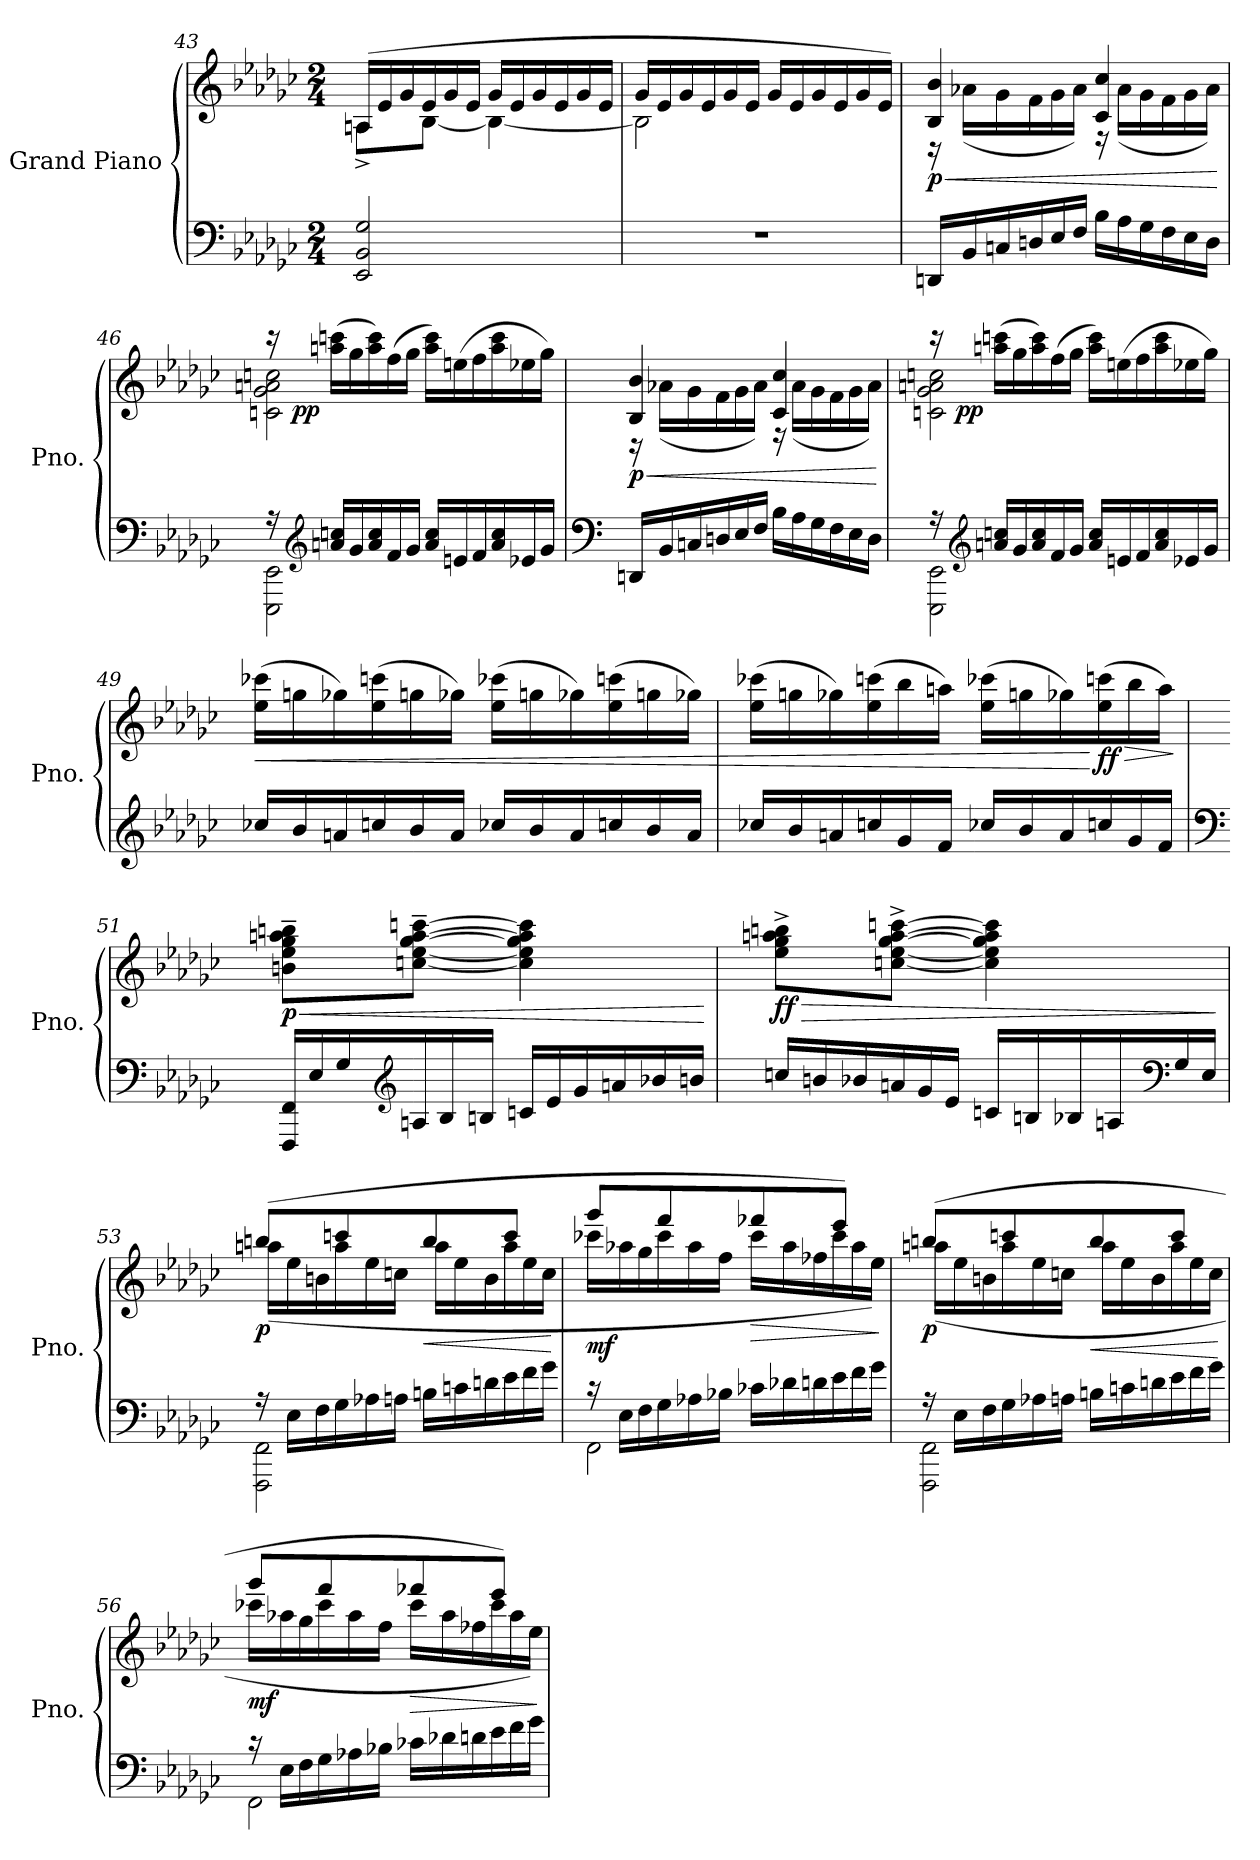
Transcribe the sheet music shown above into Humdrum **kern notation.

**kern	**kern	**dynam
*part1	*part1	*part1
*staff2	*staff1	*staff1/2
*I"Grand Piano	*	*
*I'Pno.	*	*
*clefF4	*clefG2	*
*k[b-e-a-d-g-c-]	*k[b-e-a-d-g-c-]	*
*M2/4	*M2/4	*
*	*Xtuplet	*
=43	=43	=43
*	*^	*
2EE-/ 2BB-/ 2G-/	(>24An/LL	8A^\L	.
.	24e-/	.	.
.	24g-/	.	.
.	24e-/	[8B-\J	.
.	24g-/	.	.
.	24e-/JJ	.	.
.	24g-/LL	4B-\_	.
.	24e-/	.	.
.	24g-/	.	.
.	24e-/	.	.
.	24g-/	.	.
.	24e-/JJ	.	.
=44	=44	=44	=44
2r	24g-/LL	2B-\]	.
.	24e-/	.	.
.	24g-/	.	.
.	24e-/	.	.
.	24g-/	.	.
.	24e-/JJ	.	.
.	24g-/LL	.	.
.	24e-/	.	.
.	24g-/	.	.
.	24e-/	.	.
.	24g-/	.	.
.	24e-/JJ)	.	.
!!LO:LB:g=z	!!
=45	=45	=45	=45
*Xtuplet	*	*	*
!	!	!	!LO:HP:b
!	!	!	!LO:DY:n=1:b
24DDn/LL	4B-/ 4b-/	24r	< p
24BB-/	.	(>24a-X\LL	.
24Cn/	.	24g-\	.
24Dn/	.	24f\	.
24E-/	.	24g-\	.
24F/JJ	.	24a-\JJ)	.
24B-\LL	4c-/ 4cc-/	24r	.
24A-\	.	(>24a-\LL	.
24G-\	.	24g-\	.
24F\	.	24f\	.
24E-\	.	24g-\	.
24D\JJ	.	24a-\JJ)	.
*	*v	*v	*
.	.	[
=46	=46	=46
*^	*^	*
!	!	!	!	!LO:DY:b
24r	2EEE-\ 2EE-\	24r	2cn\ 2g-\ 2an\ 2ccn\	other-dynamics
*clefG2	*	*	*	*
!	!	!	!	!LO:DY:b
24an/ 24ccn/LL	.	(>24aan\ 24cccn\LL	.	pp
24g-/	.	24gg-\	.	.
24a/ 24cc/	.	24aa\ 24ccc\)	.	.
24f/	.	(>24ff\	.	.
24g-/JJ	.	24gg-\JJ	.	.
24a/ 24cc/LL	.	24aa\ 24ccc\LL)	.	.
24en/	.	(>24een\	.	.
24f/	.	24ff\	.	.
24a/ 24cc/	.	24aa\ 24ccc\	.	.
24e-X/	.	24ee-X\	.	.
24g-/JJ	.	24gg-\JJ)	.	.
*v	*v	*	*	*
=47	=47	=47	=47
*clefF4	*	*	*
!	!	!	!LO:HP:b
!	!	!	!LO:DY:n=1:b
24DDn/LL	4B-/ 4b-/	24r	< p
24BB-/	.	(>24a-X\LL	.
24Cn/	.	24g-\	.
24Dn/	.	24f\	.
24E-/	.	24g-\	.
24F/JJ	.	24a-\JJ)	.
24B-\LL	4c-/ 4cc-/	24r	.
24A-\	.	(>24a-\LL	.
24G-\	.	24g-\	.
24F\	.	24f\	.
24E-\	.	24g-\	.
24D\JJ	.	24a-\JJ)	.
*	*v	*v	*
.	.	[
!!LO:LB:g=z
=48	=48	=48
*^	*^	*
!	!	!	!	!LO:DY:b
24r	2EEE-\ 2EE-\	24r	2cn\ 2g-\ 2an\ 2ccn\	other-dynamics
*clefG2	*	*	*	*
!	!	!	!	!LO:DY:b
24an/ 24ccn/LL	.	(>24aan\ 24cccn\LL	.	pp
24g-/	.	24gg-\	.	.
24a/ 24cc/	.	24aa\ 24ccc\)	.	.
24f/	.	(>24ff\	.	.
24g-/JJ	.	24gg-\JJ	.	.
24a/ 24cc/LL	.	24aa\ 24ccc\LL)	.	.
24en/	.	(>24een\	.	.
24f/	.	24ff\	.	.
24a/ 24cc/	.	24aa\ 24ccc\	.	.
24e-X/	.	24ee-X\	.	.
24g-/JJ	.	24gg-\JJ)	.	.
*v	*v	*	*	*
*	*v	*v	*
=49	=49	=49
!	!	!LO:HP:b
24cc-X/LL	(>24ee-\ 24ccc-X\LL	<
24b-/	24ggn\	.
24an/	24gg-X\)	.
24ccn/	(>24ee-\ 24cccn\	.
24b-/	24ggn\	.
24a/JJ	24gg-X\JJ)	.
24cc-X/LL	(>24ee-\ 24ccc-X\LL	.
24b-/	24ggn\	.
24a/	24gg-X\)	.
24ccn/	(>24ee-\ 24cccn\	.
24b-/	24ggn\	.
24a/JJ	24gg-X\JJ)	.
=50	=50	=50
24cc-X/LL	(>24ee-\ 24ccc-X\LL	.
24b-/	24ggn\	.
24an/	24gg-X\)	.
24ccn/	(>24ee-\ 24cccn\	.
24g-/	24bb-\	.
24f/JJ	24aan\JJ)	.
24cc-X/LL	(>24ee-\ 24ccc-X\LL	.
24b-/	24ggn\	.
24a/	24gg-X\)	.
!	!	!LO:HP:n=1:b
!	!	!LO:DY:n=1:b
24ccn/	(>24ee-\ 24cccn\	[ > ff
24g-/	24bb-\	.
24f/JJ	24aa\JJ)	.
.	.	]
!!LO:LB:g=z
=51	=51	=51
*clefF4	*	*
!	!	!LO:HP:b
!	!	!LO:DY:n=1:b
24FFF/ 24FF/LL	8bn\~ 8ee-\~ 8gg-\~ 8aan\~ 8bbn\~L	< p
24E-/	.	.
24G-/	.	.
*clefG2	*	*
24An/	[8ccn\~ [8ee-\~ [8gg-\~ [8aa\~ [8cccn\~J	.
24B-/	.	.
24Bn/JJ	.	.
24cn/LL	4cc\] 4ee-\] 4gg-\] 4aa\] 4ccc\]	.
24e-/	.	.
24g-/	.	.
24an/	.	.
24b-X/	.	.
24bn/JJ	.	.
.	.	[
=52	=52	=52
!	!	!LO:HP:b
!	!	!LO:DY:n=1:b
24ccn/LL	8ee-\^ 8gg-\^ 8aan\^ 8bbn\^L	> ff
24bn/	.	.
24b-X/	.	.
24an/	[8ccn\^ [8ee-\^ [8gg-\^ [8aa\^ [8cccn\^J	.
24g-/	.	.
24e-/JJ	.	.
24cn/LL	4cc\] 4ee-\] 4gg-\] 4aa\] 4ccc\]	.
24Bn/	.	.
24B-X/	.	.
24An/	.	.
*clefF4	*	*
24G-/	.	.
24E-/JJ	.	.
.	.	]
=53	=53	=53
*^	*^	*
!	!	!	!	!LO:DY:b
24r	2FFF\ 2FF\	(>8bbn/L	(<24aan\LL	p
24E-\LL	.	.	24ee-\	.
24F\	.	.	24bn\	.
24G-\	.	8cccn/	24aa\	.
24A-X\	.	.	24ee-\	.
24An\JJ	.	.	24ccn\JJ	.
!	!	!	!	!LO:HP:b
24Bn\LL	.	8bb/	24aa\LL	<
24cn\	.	.	24ee-\	.
24dn\	.	.	24b\	.
24e-\	.	8ccc/J	24aa\	.
24f\	.	.	24ee-\	.
24g-\JJ	.	.	24cc\JJ	.
*v	*v	*	*	*
*	*v	*v	*
.	.	[
!!LO:LB:g=z
=54	=54	=54
*^	*^	*
!	!	!	!	!LO:DY:b
24r	2FF\	8ggg-/L	24ccc-X\LL	mf
24E-\LL	.	.	24aa-X\	.
24F\	.	.	24gg-\	.
24G-\	.	8fff/	24ccc-\	.
24A-X\	.	.	24aa-\	.
24B-X\JJ	.	.	24ff\JJ	.
!	!	!	!	!LO:HP:b
24c-X\LL	.	8fff-X/	24ccc-\LL	>
24d-X\	.	.	24aa-\	.
24dn\	.	.	24ff-X\	.
24e-\	.	8eee-/J)	24ccc-\	.
24f\	.	.	24aa-\	.
24g-\JJ	.	.	24ee-\JJ)	.
*v	*v	*	*	*
*	*v	*v	*
.	.	]
=55	=55	=55
*^	*^	*
!	!	!	!	!LO:DY:b
24r	2FFF\ 2FF\	(>8bbn/L	(<24aan\LL	p
24E-\LL	.	.	24ee-\	.
24F\	.	.	24bn\	.
24G-\	.	8cccn/	24aa\	.
24A-X\	.	.	24ee-\	.
24An\JJ	.	.	24ccn\JJ	.
!	!	!	!	!LO:HP:b
24Bn\LL	.	8bb/	24aa\LL	<
24cn\	.	.	24ee-\	.
24dn\	.	.	24b\	.
24e-\	.	8ccc/J	24aa\	.
24f\	.	.	24ee-\	.
24g-\JJ	.	.	24cc\JJ	.
*v	*v	*	*	*
*	*v	*v	*
.	.	[
=56	=56	=56
*^	*^	*
!	!	!	!	!LO:DY:b
24r	2FF\	8ggg-/L	24ccc-X\LL	mf
24E-\LL	.	.	24aa-X\	.
24F\	.	.	24gg-\	.
24G-\	.	8fff/	24ccc-\	.
24A-X\	.	.	24aa-\	.
24B-X\JJ	.	.	24ff\JJ	.
!	!	!	!	!LO:HP:b
24c-X\LL	.	8fff-X/	24ccc-\LL	>
24d-X\	.	.	24aa-\	.
24dn\	.	.	24ff-X\	.
24e-\	.	8eee-/J)	24ccc-\	.
24f\	.	.	24aa-\	.
24g-\JJ	.	.	24ee-\JJ)	.
*v	*v	*	*	*
*	*v	*v	*
.	.	]
=	=	=
*-	*-	*-
